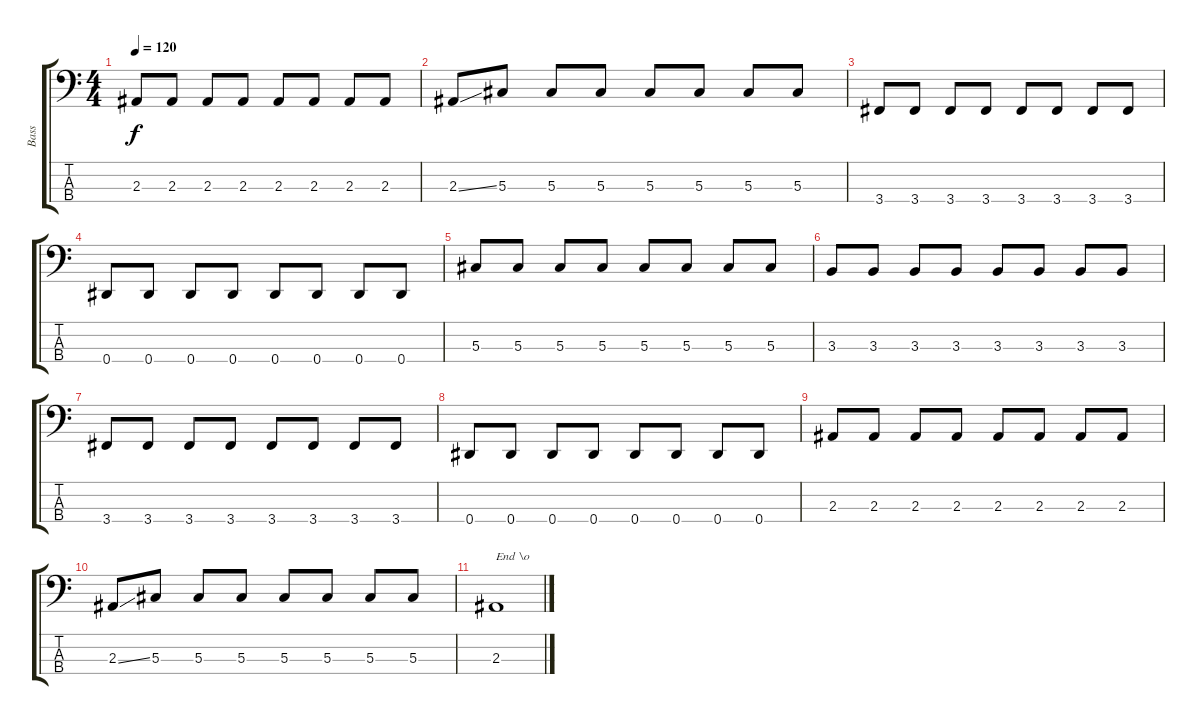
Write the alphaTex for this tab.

\track ("Bass" "Bass") {instrument electricbasspick}
\staff {score tabs}
\tuning (Gb2 Db2 Ab1 Eb1) {hide}
\ts (4 4)
\tempo 120
\clef f4
\ks c
2.3.8{dy f} 2.3.8 2.3.8 2.3.8 2.3.8 2.3.8 2.3.8 2.3.8 |
2.3{ss}.8 5.3.8 5.3.8 5.3.8 5.3.8 5.3.8 5.3.8 5.3.8 |
3.4.8 3.4.8 3.4.8 3.4.8 3.4.8 3.4.8 3.4.8 3.4.8 |
0.4.8 0.4.8 0.4.8 0.4.8 0.4.8 0.4.8 0.4.8 0.4.8 |
5.3.8 5.3.8 5.3.8 5.3.8 5.3.8 5.3.8 5.3.8 5.3.8 |
3.3.8 3.3.8 3.3.8 3.3.8 3.3.8 3.3.8 3.3.8 3.3.8 |
3.4.8 3.4.8 3.4.8 3.4.8 3.4.8 3.4.8 3.4.8 3.4.8 |
0.4.8 0.4.8 0.4.8 0.4.8 0.4.8 0.4.8 0.4.8 0.4.8 |
2.3.8 2.3.8 2.3.8 2.3.8 2.3.8 2.3.8 2.3.8 2.3.8 |
2.3{ss}.8 5.3.8 5.3.8 5.3.8 5.3.8 5.3.8 5.3.8 5.3.8 |
2.3.1{txt "End \\o"}
